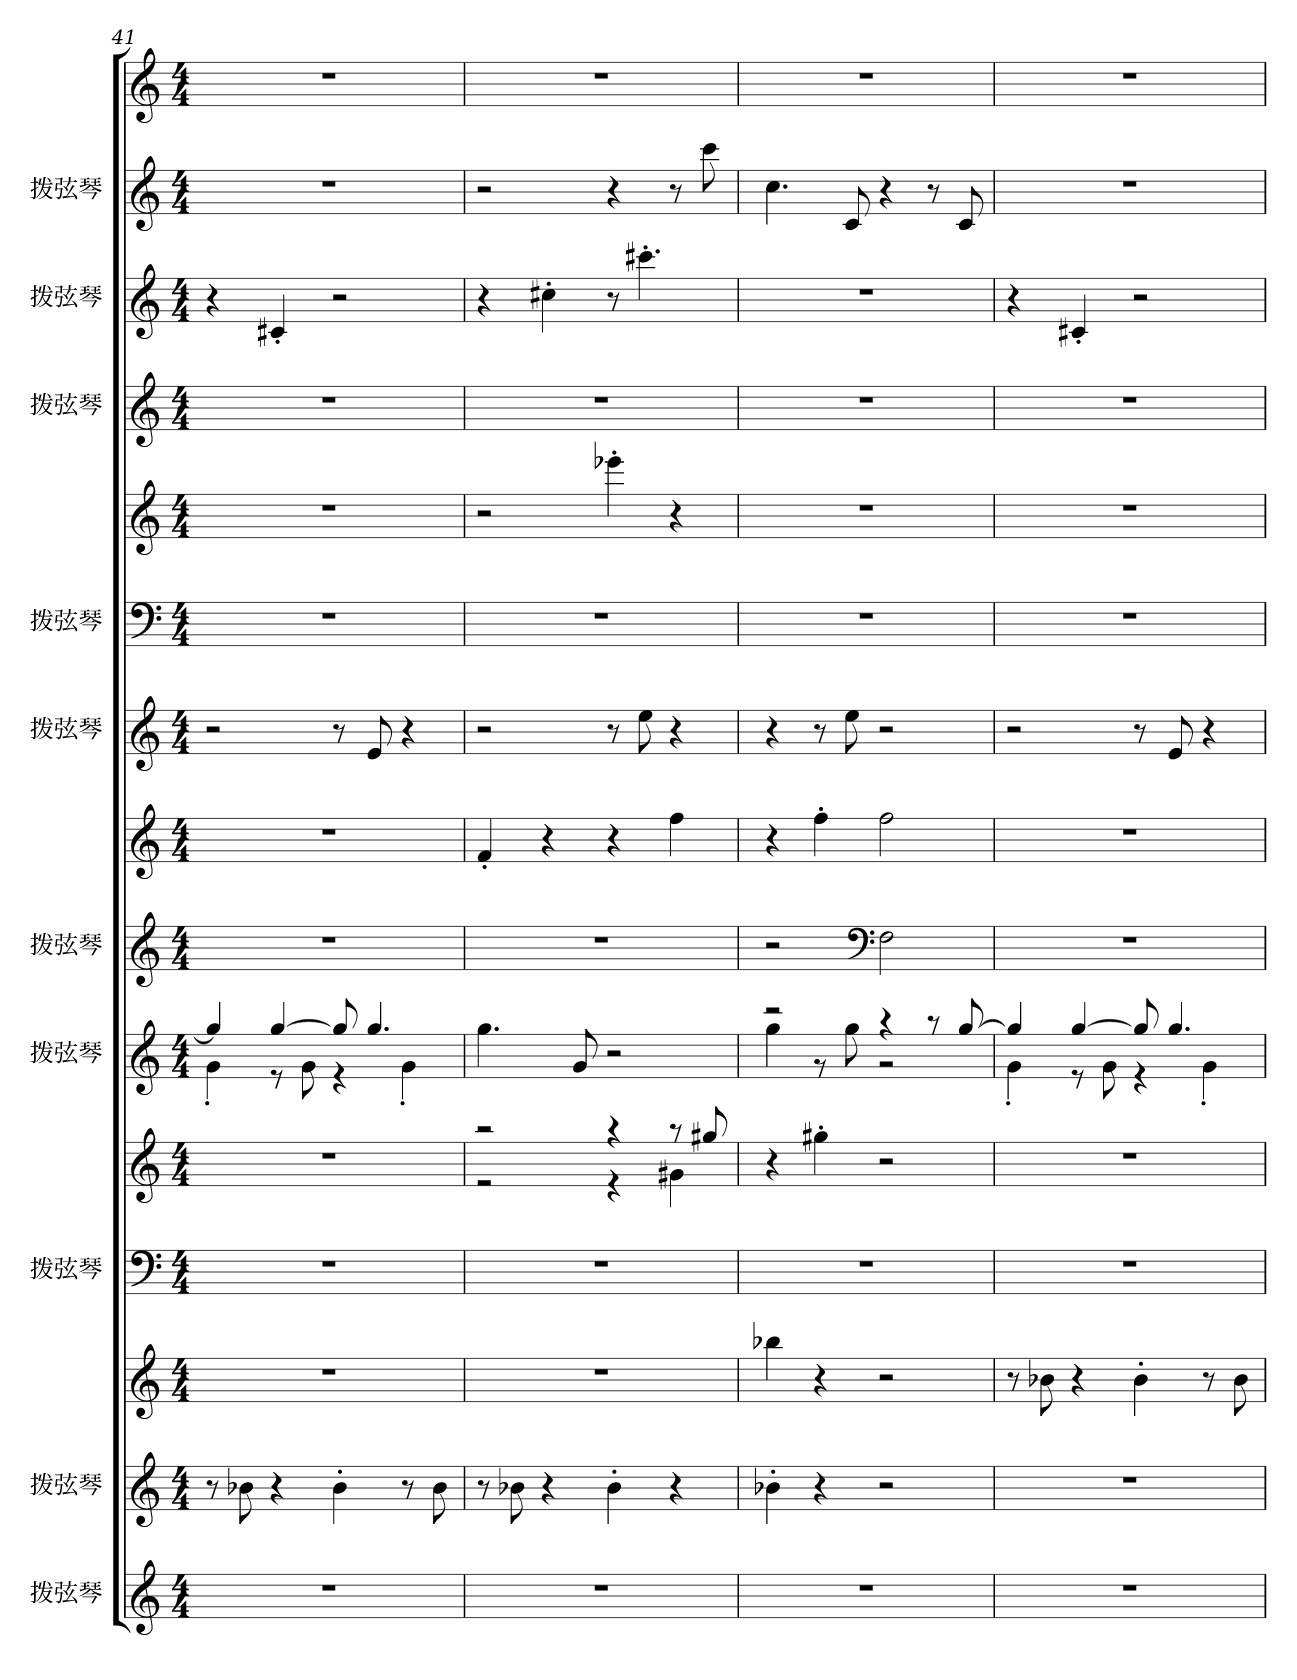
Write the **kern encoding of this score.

**kern	**kern	**kern	**kern	**kern	**kern	**kern	**kern	**kern	**kern	**kern	**kern	**kern	**kern	**kern
*part10	*part9	*part9	*part8	*part8	*part7	*part6	*part6	*part5	*part4	*part4	*part3	*part2	*part1	*part1
*staff15	*staff14	*staff13	*staff12	*staff11	*staff10	*staff9	*staff8	*staff7	*staff6	*staff5	*staff4	*staff3	*staff2	*staff1
*I"拨弦琴	*I"拨弦琴	*	*I"拨弦琴	*	*I"拨弦琴	*I"拨弦琴	*	*I"拨弦琴	*I"拨弦琴	*	*I"拨弦琴	*I"拨弦琴	*I"拨弦琴	*
*clefG2	*clefG2	*clefG2	*clefF4	*clefG2	*clefG2	*clefG2	*clefG2	*clefG2	*clefF4	*clefG2	*clefG2	*clefG2	*clefG2	*clefG2
*k[]	*k[]	*k[]	*k[]	*k[]	*k[]	*k[]	*k[]	*k[]	*k[]	*k[]	*k[]	*k[]	*k[]	*k[]
*M4/4	*M4/4	*M4/4	*M4/4	*M4/4	*M4/4	*M4/4	*M4/4	*M4/4	*M4/4	*M4/4	*M4/4	*M4/4	*M4/4	*M4/4
=41	=41	=41	=41	=41	=41	=41	=41	=41	=41	=41	=41	=41	=41	=41
*	*	*	*	*	*^	*	*	*	*	*	*	*	*	*
1r	8r	1r	1r	1r	4gg/]	4g'\	1r	1r	2r	1r	1r	1r	4r	1r	1r
.	8b-X\	.	.	.	.	.	.	.	.	.	.	.	.	.	.
.	4r	.	.	.	[4gg/	8r	.	.	.	.	.	.	4c#X'/	.	.
.	.	.	.	.	.	8g\	.	.	.	.	.	.	.	.	.
.	4b-'\	.	.	.	8gg/]	4r	.	.	8r	.	.	.	2r	.	.
.	.	.	.	.	4.gg/	.	.	.	8e/	.	.	.	.	.	.
.	8r	.	.	.	.	4g'\	.	.	4r	.	.	.	.	.	.
.	8b-\	.	.	.	.	.	.	.	.	.	.	.	.	.	.
*	*	*	*	*	*v	*v	*	*	*	*	*	*	*	*	*
!!LO:PB:g=z
=42	=42	=42	=42	=42	=42	=42	=42	=42	=42	=42	=42	=42	=42	=42
*	*	*	*	*^	*	*	*	*	*	*	*	*	*	*
1r	8r	1r	1r	2r	2r	4.gg\	1r	4f'/	2r	1r	2r	1r	4r	2r	1r
.	8b-X\	.	.	.	.	.	.	.	.	.	.	.	.	.	.
.	4r	.	.	.	.	.	.	4r	.	.	.	.	4cc#X'\	.	.
.	.	.	.	.	.	8g/	.	.	.	.	.	.	.	.	.
.	4b-'\	.	.	4r	4r	2r	.	4r	8r	.	4eee-X'\	.	8r	4r	.
.	.	.	.	.	.	.	.	.	8ee\	.	.	.	4.ccc#X'\	.	.
.	4r	.	.	8r	4g#X\	.	.	4ff\	4r	.	4r	.	.	8r	.
.	.	.	.	8gg#X/	.	.	.	.	.	.	.	.	.	8ccc\	.
*	*	*	*	*v	*v	*	*	*	*	*	*	*	*	*	*
=43	=43	=43	=43	=43	=43	=43	=43	=43	=43	=43	=43	=43	=43	=43
*	*	*	*	*	*^	*	*	*	*	*	*	*	*	*
1r	4b-X'\	4bb-X\	1r	4r	2r	4gg\	2r	4r	4r	1r	1r	1r	1r	4.cc\	1r
.	4r	4r	.	4gg#X'\	.	8r	.	4ff'\	8r	.	.	.	.	.	.
.	.	.	.	.	.	8gg\	.	.	8ee\	.	.	.	.	8c/	.
*	*	*	*	*	*	*	*clefF4	*	*	*	*	*	*	*	*
.	2r	2r	.	2r	4r	2r	2F\	2ff\	2r	.	.	.	.	4r	.
.	.	.	.	.	8r	.	.	.	.	.	.	.	.	8r	.
.	.	.	.	.	[8gg/	.	.	.	.	.	.	.	.	8c/	.
=44	=44	=44	=44	=44	=44	=44	=44	=44	=44	=44	=44	=44	=44	=44	=44
1r	1r	8r	1r	1r	4gg/]	4g'\	1r	1r	2r	1r	1r	1r	4r	1r	1r
.	.	8b-X\	.	.	.	.	.	.	.	.	.	.	.	.	.
.	.	4r	.	.	[4gg/	8r	.	.	.	.	.	.	4c#X'/	.	.
.	.	.	.	.	.	8g\	.	.	.	.	.	.	.	.	.
.	.	4b-'\	.	.	8gg/]	4r	.	.	8r	.	.	.	2r	.	.
.	.	.	.	.	4.gg/	.	.	.	8e/	.	.	.	.	.	.
.	.	8r	.	.	.	4g'\	.	.	4r	.	.	.	.	.	.
.	.	8b-\	.	.	.	.	.	.	.	.	.	.	.	.	.
*	*	*	*	*	*v	*v	*	*	*	*	*	*	*	*	*
=	=	=	=	=	=	=	=	=	=	=	=	=	=	=
*-	*-	*-	*-	*-	*-	*-	*-	*-	*-	*-	*-	*-	*-	*-
